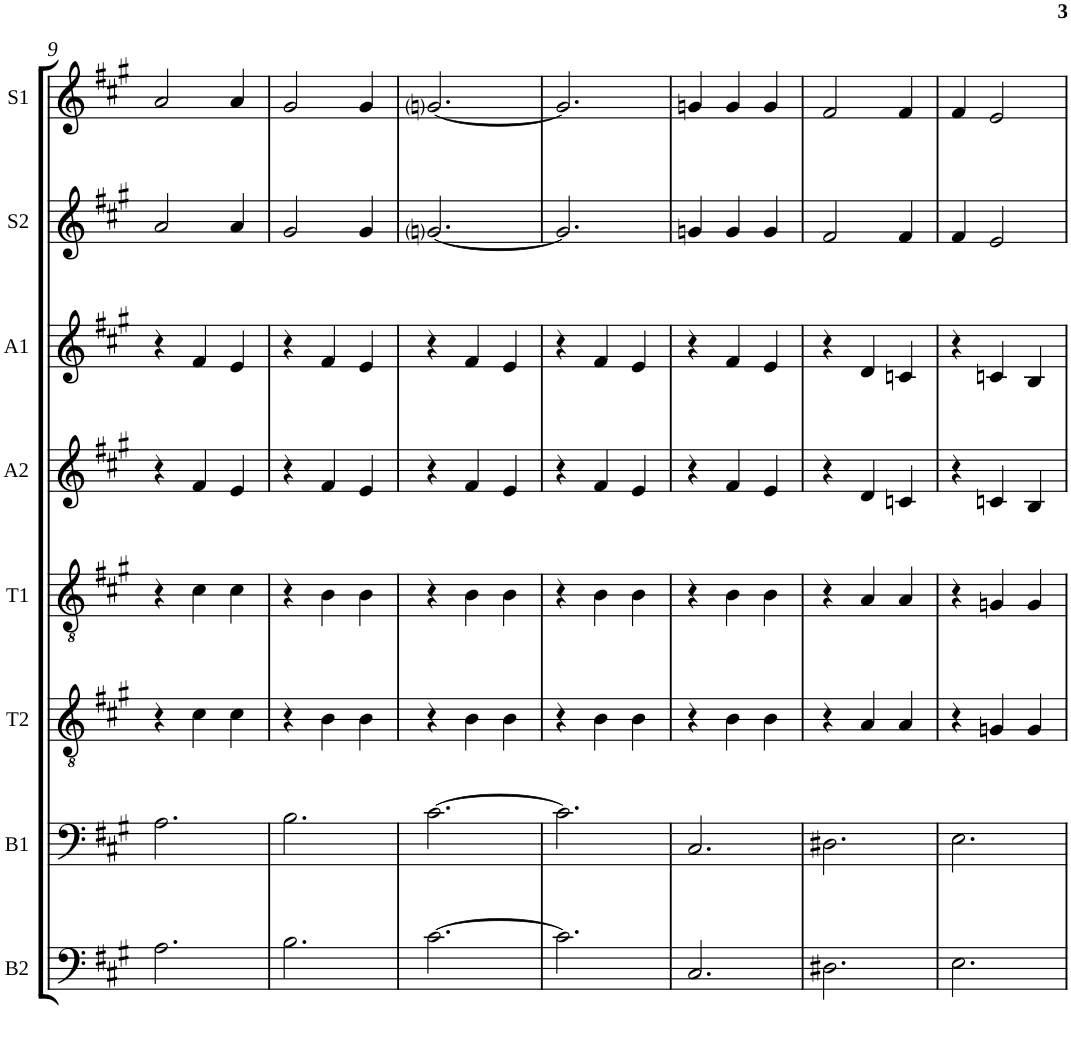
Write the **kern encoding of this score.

**kern	**kern	**kern	**kern	**kern	**kern	**kern	**kern
*part8	*part7	*part6	*part5	*part4	*part3	*part2	*part1
*staff8	*staff7	*staff6	*staff5	*staff4	*staff3	*staff2	*staff1
*I"Bass 2	*I"Bass 1	*I"Tenor 2	*I"Tenor 1	*I"Alto 2	*I"Alto 1	*I"Soprano 2	*I"Soprano 1
*I'B2	*I'B1	*I'T2	*I'T1	*I'A2	*I'A1	*I'S2	*I'S1
!!LO:PB:g=z
*clefF4	*clefF4	*clefGv2	*clefGv2	*clefG2	*clefG2	*clefG2	*clefG2
*k[f#c#g#]	*k[f#c#g#]	*k[f#c#g#]	*k[f#c#g#]	*k[f#c#g#]	*k[f#c#g#]	*k[f#c#g#]	*k[f#c#g#]
*A:	*A:	*A:	*A:	*A:	*A:	*A:	*A:
*M3/4	*M3/4	*M3/4	*M3/4	*M3/4	*M3/4	*M3/4	*M3/4
=9	=9	=9	=9	=9	=9	=9	=9
2.A\	2.A\	4r	4r	4r	4r	2a/	2a/
.	.	4c#\	4c#\	4f#/	4f#/	.	.
.	.	4c#\	4c#\	4e/	4e/	4a/	4a/
=10	=10	=10	=10	=10	=10	=10	=10
2.B\	2.B\	4r	4r	4r	4r	2g#/	2g#/
.	.	4B\	4B\	4f#/	4f#/	.	.
.	.	4B\	4B\	4e/	4e/	4g#/	4g#/
=11	=11	=11	=11	=11	=11	=11	=11
[2.c#\	[2.c#\	4r	4r	4r	4r	[2.gni/	[2.gni/
.	.	4B\	4B\	4f#/	4f#/	.	.
.	.	4B\	4B\	4e/	4e/	.	.
=12	=12	=12	=12	=12	=12	=12	=12
2.c#\]	2.c#\]	4r	4r	4r	4r	2.g/]	2.g/]
.	.	4B\	4B\	4f#/	4f#/	.	.
.	.	4B\	4B\	4e/	4e/	.	.
=13	=13	=13	=13	=13	=13	=13	=13
2.C#/	2.C#/	4r	4r	4r	4r	4gn/	4gn/
.	.	4B\	4B\	4f#/	4f#/	4g/	4g/
.	.	4B\	4B\	4e/	4e/	4g/	4g/
=14	=14	=14	=14	=14	=14	=14	=14
2.D#X\	2.D#X\	4r	4r	4r	4r	2f#/	2f#/
.	.	4A/	4A/	4d/	4d/	.	.
.	.	4A/	4A/	4cn/	4cn/	4f#/	4f#/
=15	=15	=15	=15	=15	=15	=15	=15
2.E\	2.E\	4r	4r	4r	4r	4f#/	4f#/
.	.	4Gn/	4Gn/	4cn/	4cn/	2e/	2e/
.	.	4G/	4G/	4B/	4B/	.	.
=	=	=	=	=	=	=	=
*-	*-	*-	*-	*-	*-	*-	*-
